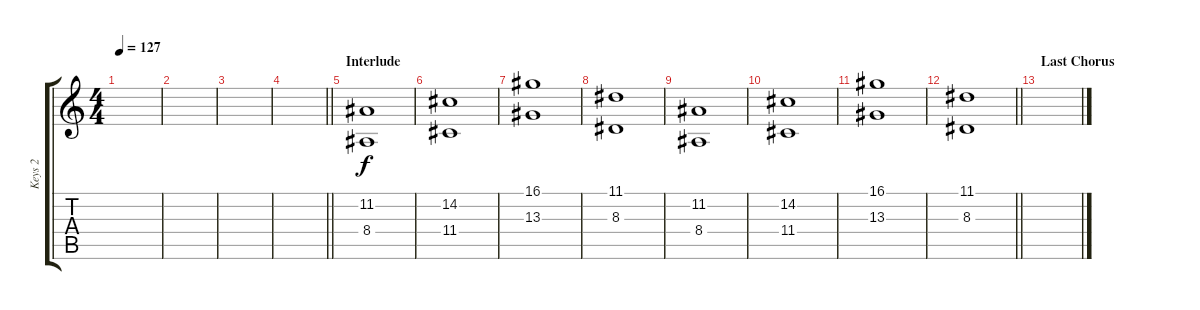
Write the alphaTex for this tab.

\track ("Keys 2" "Keys 2") {instrument voiceoohs}
\staff {score tabs}
\tuning (E4 B3 G3 D3 A2 E2) {hide}
\ts (4 4)
\tempo 127
\clef g2
\ks c
|
|
|
\barLineRight lightlight
|
\section ("" "Interlude")
(11.2 8.4).1{balance 16 instrument voiceoohs} |
(14.2 11.4).1 |
(16.1 13.3).1{balance 0} |
(11.1 8.3).1 |
(11.2 8.4).1{balance 16} |
(14.2 11.4).1 |
(16.1 13.3).1{balance 0} |
\barLineRight lightlight
(11.1 8.3).1 |
\section ("" "Last Chorus")
